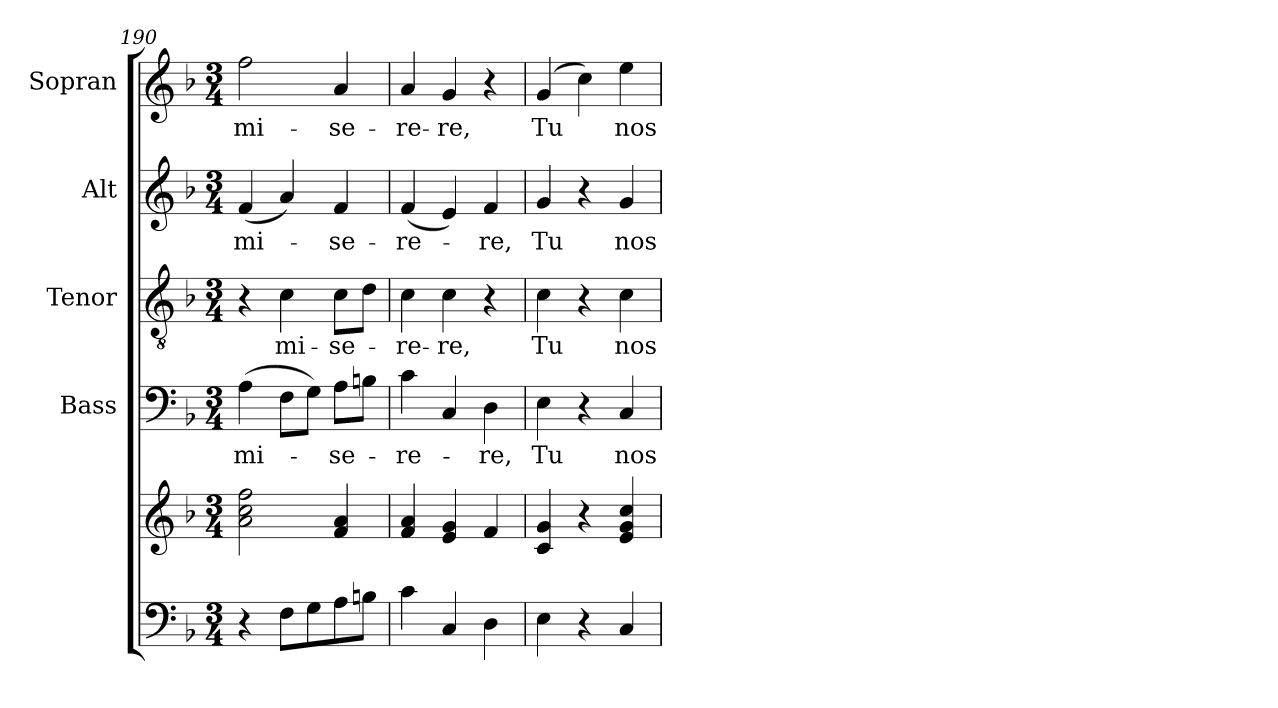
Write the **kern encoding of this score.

**kern	**kern	**kern	**text	**kern	**text	**kern	**text	**kern	**text
*part5	*part5	*part4	*part4	*part3	*part3	*part2	*part2	*part1	*part1
*staff6	*staff5	*staff4	*staff4	*staff3	*staff3	*staff2	*staff2	*staff1	*staff1
*	*	*I"Bass	*	*I"Tenor	*	*I"Alt	*	*I"Sopran	*
*	*	*I'B.	*	*I'T.	*	*I'A.	*	*I'S.	*
*clefF4	*clefG2	*clefF4	*	*clefGv2	*	*clefG2	*	*clefG2	*
*k[b-]	*k[b-]	*k[b-]	*	*k[b-]	*	*k[b-]	*	*k[b-]	*
*F:	*F:	*F:	*	*F:	*	*F:	*	*F:	*
*M3/4	*M3/4	*M3/4	*	*M3/4	*	*M3/4	*	*M3/4	*
=190	=190	=190	=190	=190	=190	=190	=190	=190	=190
!	!	!	!LO:LY:b	!	!	!	!LO:LY:b	!	!LO:LY:b
4r	2a\ 2cc\ 2ff\	(>4A\	mi-	4r	.	(<4f/	mi-	2ff\	mi-
!	!	!	!	!	!LO:LY:b	!	!	!	!
8F\L	.	8F\L	.	4c\	mi-	4a/)	.	.	.
8G\	.	8G\J)	.	.	.	.	.	.	.
!	!	!	!LO:LY:b	!	!LO:LY:b	!	!LO:LY:b	!	!LO:LY:b
8A\	4f/ 4a/	8A\L	-se-	8c\L	-se-	4f/	-se-	4a/	-se-
8Bn\J	.	8Bn\J	.	8d\J	.	.	.	.	.
=191	=191	=191	=191	=191	=191	=191	=191	=191	=191
!	!	!	!LO:LY:b	!	!LO:LY:b	!	!LO:LY:b	!	!LO:LY:b
4c\	4f/ 4a/	4c\	-re-	4c\	-re-	(<4f/	-re-	4a/	-re-
!	!	!	!	!	!LO:LY:b	!	!	!	!LO:LY:b
4C/	4e/ 4g/	4C/	.	4c\	-re,	4e/)	.	4g/	-re,
!	!	!	!LO:LY:b	!	!	!	!LO:LY:b	!	!
4D\	4f/	4D\	-re,	4r	.	4f/	-re,	4r	.
=192	=192	=192	=192	=192	=192	=192	=192	=192	=192
!	!	!	!LO:LY:b	!	!LO:LY:b	!	!LO:LY:b	!	!LO:LY:b
4E\	4c/ 4g/	4E\	Tu	4c\	Tu	4g/	Tu	(4g/	Tu
4r	4r	4r	.	4r	.	4r	.	4cc\)	.
!	!	!	!LO:LY:b	!	!LO:LY:b	!	!LO:LY:b	!	!LO:LY:b
4C/	4e/ 4g/ 4cc/	4C/	nos	4c\	nos	4g/	nos	4ee\	nos
=	=	=	=	=	=	=	=	=	=
*-	*-	*-	*-	*-	*-	*-	*-	*-	*-
